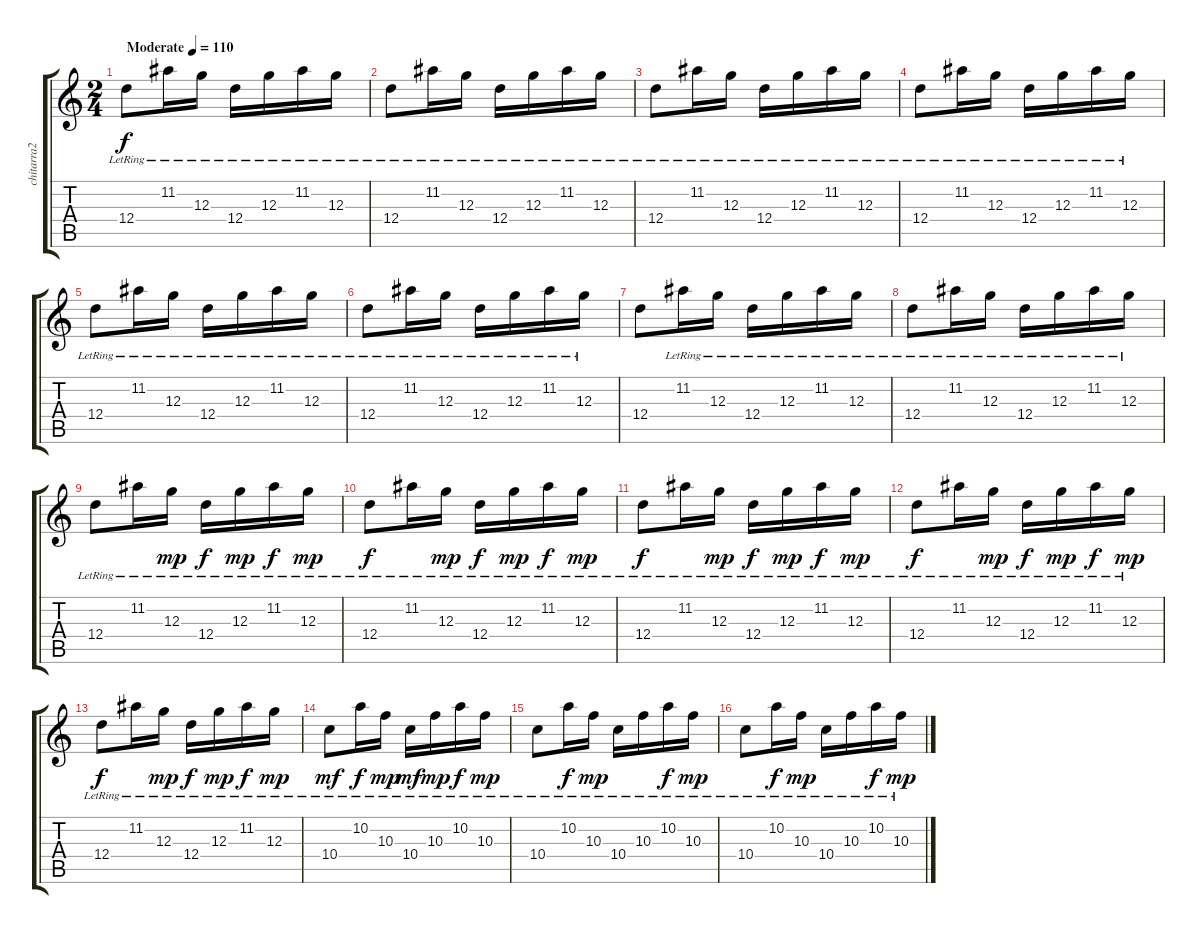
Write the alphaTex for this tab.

\track ("chitarra2" "chitarra2") {instrument acousticguitarsteel}
\staff {score tabs}
\tuning (E4 B3 G3 D3 A2 D2) {hide}
\ts (2 4)
\tempo (110 "Moderate")
\clef g2
\ks c
12.4{lr}.8{dy f instrument acousticguitarsteel} 11.2{lr}.16 12.3{lr}.16 12.4{lr}.16 12.3{lr}.16 11.2{lr}.16 12.3{lr}.16 |
12.4{lr}.8 11.2{lr}.16 12.3{lr}.16 12.4{lr}.16 12.3{lr}.16 11.2{lr}.16 12.3{lr}.16 |
12.4{lr}.8 11.2{lr}.16 12.3{lr}.16 12.4{lr}.16 12.3{lr}.16 11.2{lr}.16 12.3{lr}.16 |
12.4{lr}.8 11.2{lr}.16 12.3{lr}.16 12.4{lr}.16 12.3{lr}.16 11.2{lr}.16 12.3{lr}.16 |
12.4{lr}.8 11.2{lr}.16 12.3{lr}.16 12.4{lr}.16 12.3{lr}.16 11.2{lr}.16 12.3{lr}.16 |
12.4{lr}.8 11.2{lr}.16 12.3{lr}.16 12.4{lr}.16 12.3{lr}.16 11.2{lr}.16 12.3{lr}.16 |
12.4.8 11.2{lr}.16 12.3{lr}.16 12.4{lr}.16 12.3{lr}.16 11.2{lr}.16 12.3{lr}.16 |
12.4{lr}.8 11.2{lr}.16 12.3{lr}.16 12.4{lr}.16 12.3{lr}.16 11.2{lr}.16 12.3{lr}.16 |
12.4{lr}.8 11.2{lr}.16 12.3{lr}.16{dy mp} 12.4{lr}.16{dy f} 12.3{lr}.16{dy mp} 11.2{lr}.16{dy f} 12.3{lr}.16{dy mp} |
12.4{lr}.8{dy f} 11.2{lr}.16 12.3{lr}.16{dy mp} 12.4{lr}.16{dy f} 12.3{lr}.16{dy mp} 11.2{lr}.16{dy f} 12.3{lr}.16{dy mp} |
12.4{lr}.8{dy f} 11.2{lr}.16 12.3{lr}.16{dy mp} 12.4{lr}.16{dy f} 12.3{lr}.16{dy mp} 11.2{lr}.16{dy f} 12.3{lr}.16{dy mp} |
12.4{lr}.8{dy f} 11.2{lr}.16 12.3{lr}.16{dy mp} 12.4{lr}.16{dy f} 12.3{lr}.16{dy mp} 11.2{lr}.16{dy f} 12.3{lr}.16{dy mp} |
12.4{lr}.8{dy f} 11.2{lr}.16 12.3{lr}.16{dy mp} 12.4{lr}.16{dy f} 12.3{lr}.16{dy mp} 11.2{lr}.16{dy f} 12.3{lr}.16{dy mp} |
10.4{lr}.8{dy mf} 10.2{lr}.16{dy f} 10.3{lr}.16{dy mp} 10.4{lr}.16{dy mf} 10.3{lr}.16{dy mp} 10.2{lr}.16{dy f} 10.3{lr}.16{dy mp} |
10.4{lr}.8 10.2{lr}.16{dy f} 10.3{lr}.16{dy mp} 10.4{lr}.16 10.3{lr}.16 10.2{lr}.16{dy f} 10.3{lr}.16{dy mp} |
10.4{lr}.8 10.2{lr}.16{dy f} 10.3{lr}.16{dy mp} 10.4{lr}.16 10.3{lr}.16 10.2{lr}.16{dy f} 10.3{lr}.16{dy mp}
